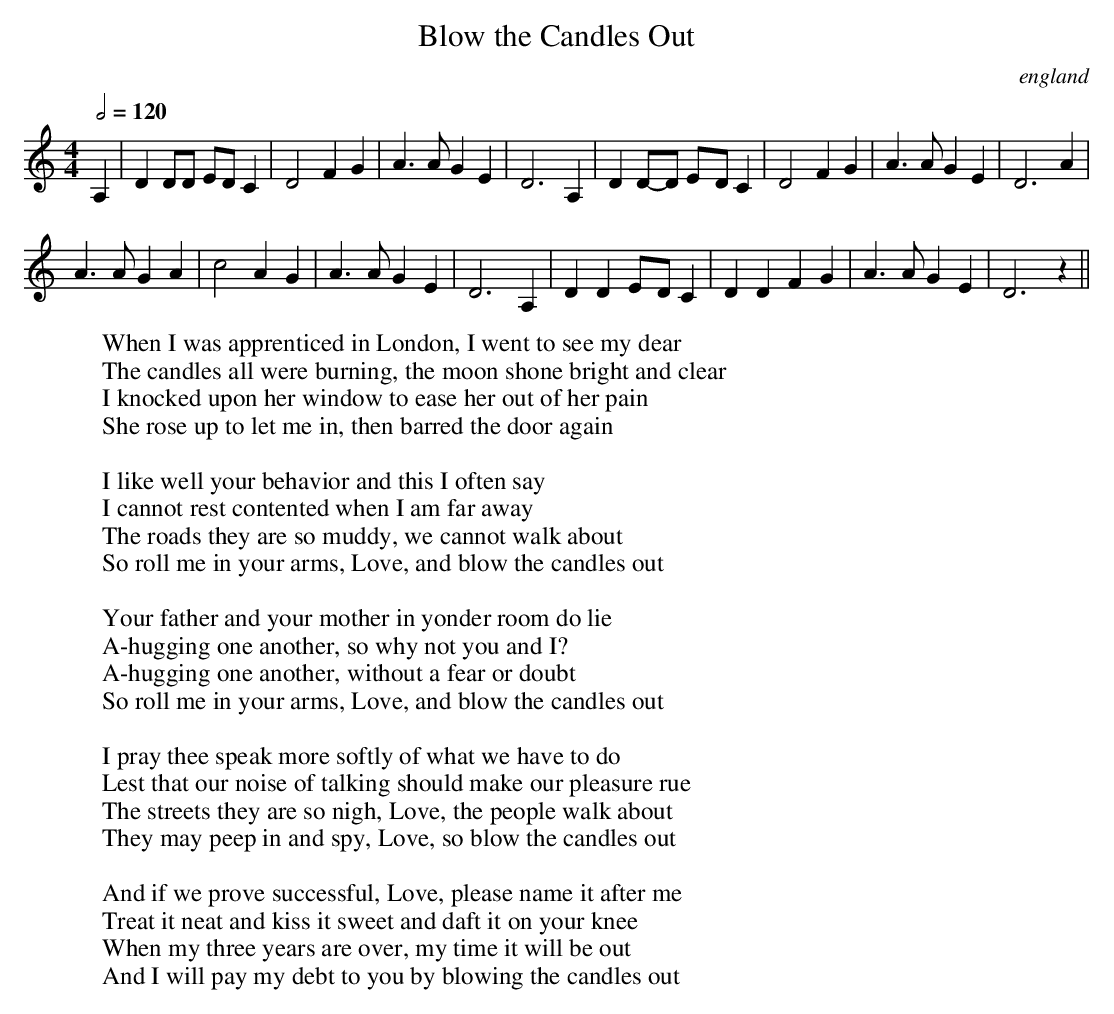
X:1
T:Blow the Candles Out
O:england
M:4/4
L:1/8
Q:2/4=120
W:When I was apprenticed in London, I went to see my dear
W:The candles all were burning, the moon shone bright and clear
W:I knocked upon her window to ease her out of her pain
W:She rose up to let me in, then barred the door again
W:
W:I like well your behavior and this I often say
W:I cannot rest contented when I am far away
W:The roads they are so muddy, we cannot walk about
W:So roll me in your arms, Love, and blow the candles out
W:
W:Your father and your mother in yonder room do lie
W:A-hugging one another, so why not you and I?
W:A-hugging one another, without a fear or doubt
W:So roll me in your arms, Love, and blow the candles out
W:
W:I pray thee speak more softly of what we have to do
W:Lest that our noise of talking should make our pleasure rue
W:The streets they are so nigh, Love, the people walk about
W:They may peep in and spy, Love, so blow the candles out
W:
W:And if we prove successful, Love, please name it after me
W:Treat it neat and kiss it sweet and daft it on your knee
W:When my three years are over, my time it will be out
W:And I will pay my debt to you by blowing the candles out
K:C
A,2|D2DD EDC2|D4 F2G2|A3A G2E2|D6A,2|\
D2D-D E-DC2|D4 F2G2|A3A G2E2|D6A2|
A3A G2A2|c4 A2G2|A3A G2E2|D6A,2|\
D2D2 E-DC2|D2D2 F2G2|A3A G2E2|D6z2||
